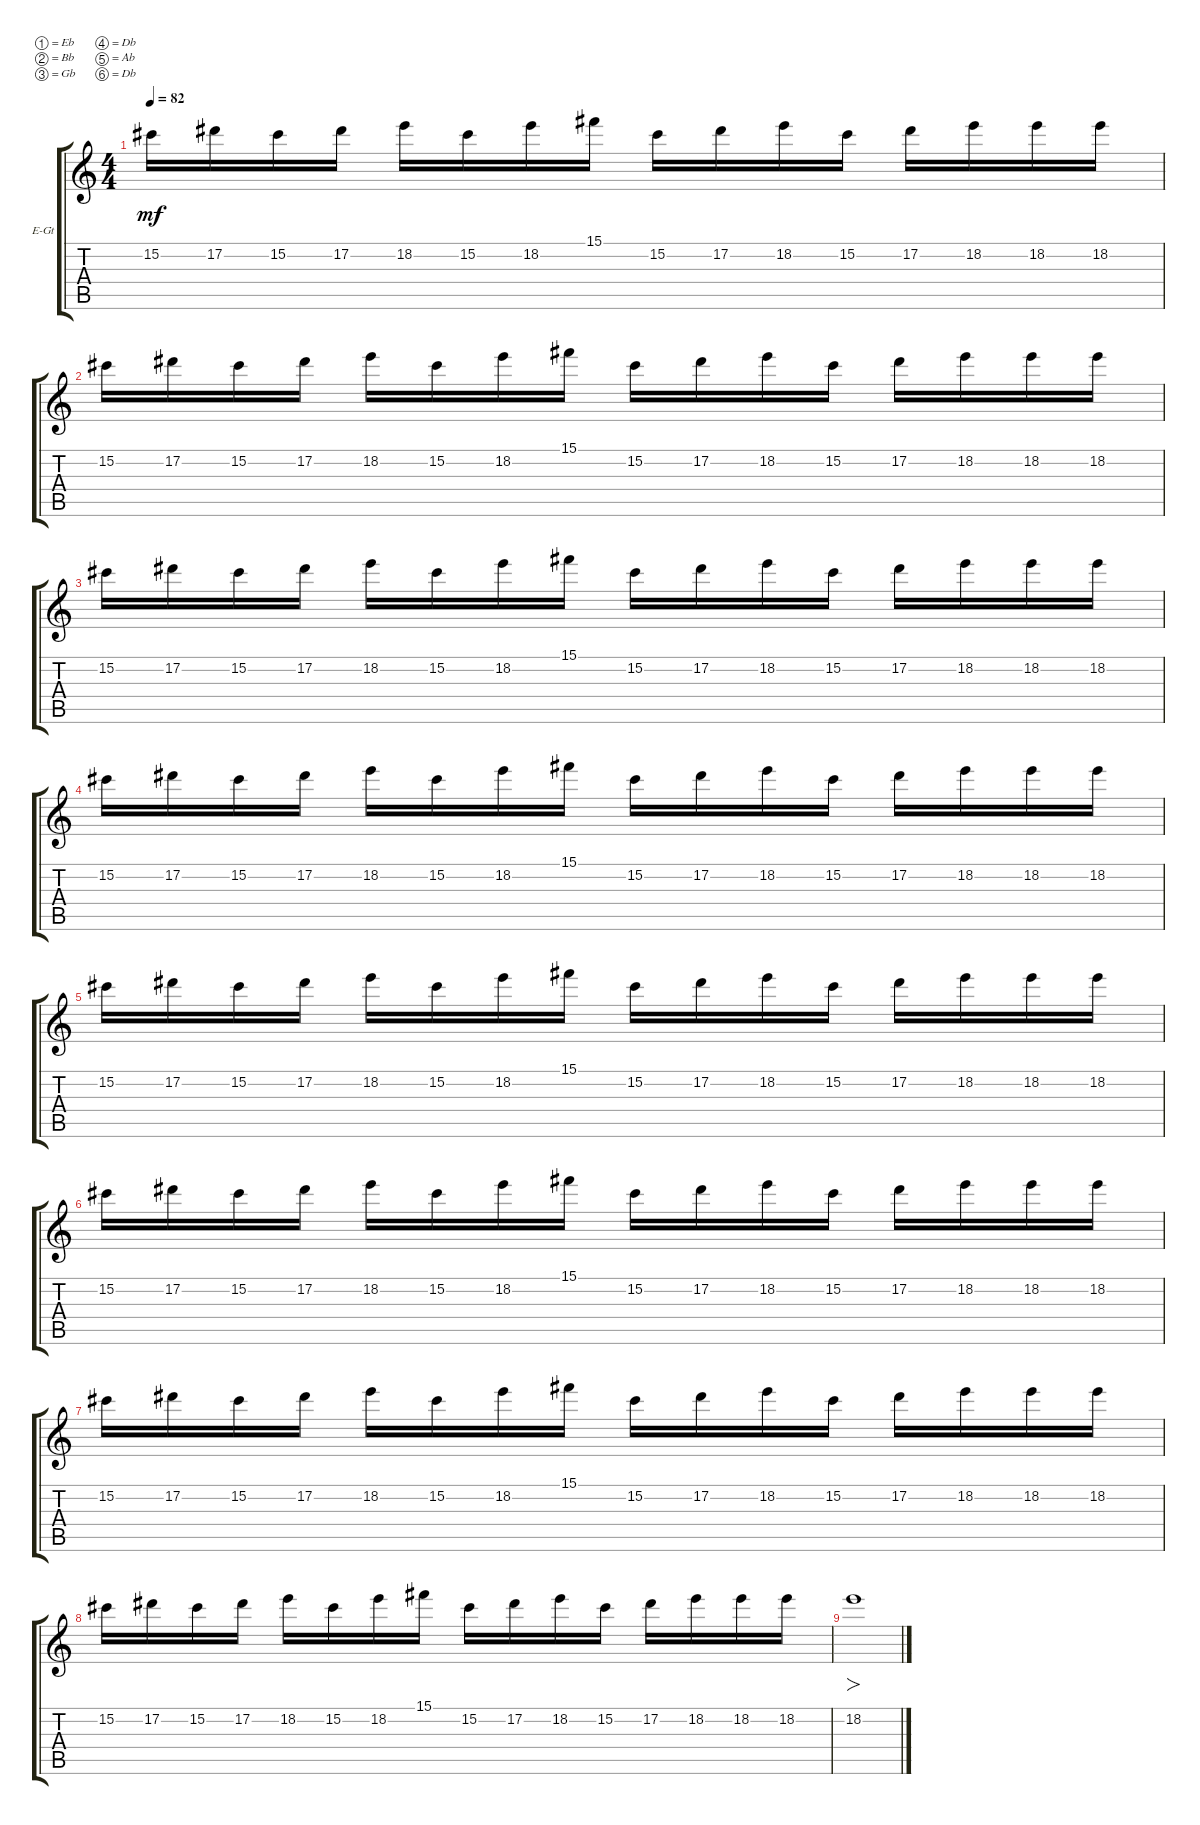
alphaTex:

\defaultSystemsLayout 4
\bracketExtendMode groupsimilarinstruments
\firstSystemTrackNameOrientation horizontal
\otherSystemsTrackNameOrientation horizontal
\track ("Guitar l" "E-Gt") {instrument overdrivenguitar}
\staff {score tabs}
\tuning (Eb4 Bb3 Gb3 Db3 Ab2 Db2)
\ts (4 4)
\tempo 82
\clef g2
\ks c
15.2.16{dy mf} 17.2.16 15.2.16 17.2.16 18.2.16 15.2.16 18.2.16 15.1.16 15.2.16 17.2.16 18.2.16 15.2.16 17.2.16 18.2.16 18.2.16 18.2.16 |
15.2.16 17.2.16 15.2.16 17.2.16 18.2.16 15.2.16 18.2.16 15.1.16 15.2.16 17.2.16 18.2.16 15.2.16 17.2.16 18.2.16 18.2.16 18.2.16 |
15.2.16 17.2.16 15.2.16 17.2.16 18.2.16 15.2.16 18.2.16 15.1.16 15.2.16 17.2.16 18.2.16 15.2.16 17.2.16 18.2.16 18.2.16 18.2.16 |
15.2.16 17.2.16 15.2.16 17.2.16 18.2.16 15.2.16 18.2.16 15.1.16 15.2.16 17.2.16 18.2.16 15.2.16 17.2.16 18.2.16 18.2.16 18.2.16 |
15.2.16 17.2.16 15.2.16 17.2.16 18.2.16 15.2.16 18.2.16 15.1.16 15.2.16 17.2.16 18.2.16 15.2.16 17.2.16 18.2.16 18.2.16 18.2.16 |
15.2.16 17.2.16 15.2.16 17.2.16 18.2.16 15.2.16 18.2.16 15.1.16 15.2.16 17.2.16 18.2.16 15.2.16 17.2.16 18.2.16 18.2.16 18.2.16 |
15.2.16 17.2.16 15.2.16 17.2.16 18.2.16 15.2.16 18.2.16 15.1.16 15.2.16 17.2.16 18.2.16 15.2.16 17.2.16 18.2.16 18.2.16 18.2.16 |
15.2.16 17.2.16 15.2.16 17.2.16 18.2.16 15.2.16 18.2.16 15.1.16 15.2.16 17.2.16 18.2.16 15.2.16 17.2.16 18.2.16 18.2.16 18.2.16 |
18.2.1{fo}
